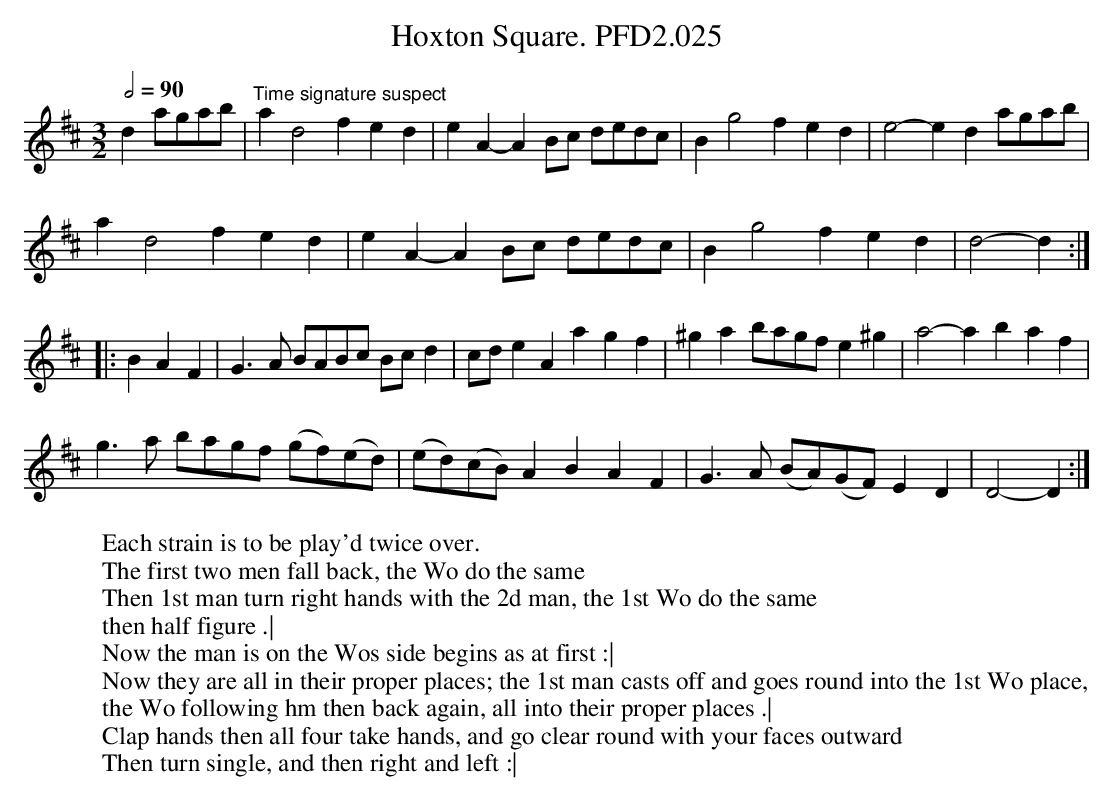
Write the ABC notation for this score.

X:1
T:Hoxton Square. PFD2.025
M:3/2
L:1/8
Q:1/2=90
W:Each strain is to be play'd twice over.
W:The first two men fall back, the Wo do the same
W:Then 1st man turn right hands with the 2d man, the 1st Wo do the same
W:then half figure .|
W:Now the man is on the Wos side begins as at first :|
W:Now they are all in their proper places; the 1st man casts off and goes round into the 1st Wo place,
W:the Wo following hm then back again, all into their proper places .|
W:Clap hands then all four take hands, and go clear round with your faces outward
W:Then turn single, and then right and left :|
K:D
d2agab|"Time signature suspect"a2d4 f2e2d2|e2A2-A2 Bc dedc|\
B2g4 f2e2d2|e4-e2d2 agab|
a2d4 f2e2d2|e2A2-A2 Bc dedc|B2g4 f2e2d2|d4-d2:|
|:B2A2F2|G3A BABc Bcd2|cde2 A2a2 g2f2|^g2a2 bagf e2^g2|a4-a2b2 a2f2|
g3a bagf (gf)(ed)|(ed)(cB) A2B2 A2F2|G3A (BA)(GF) E2D2|D4-D2:|
